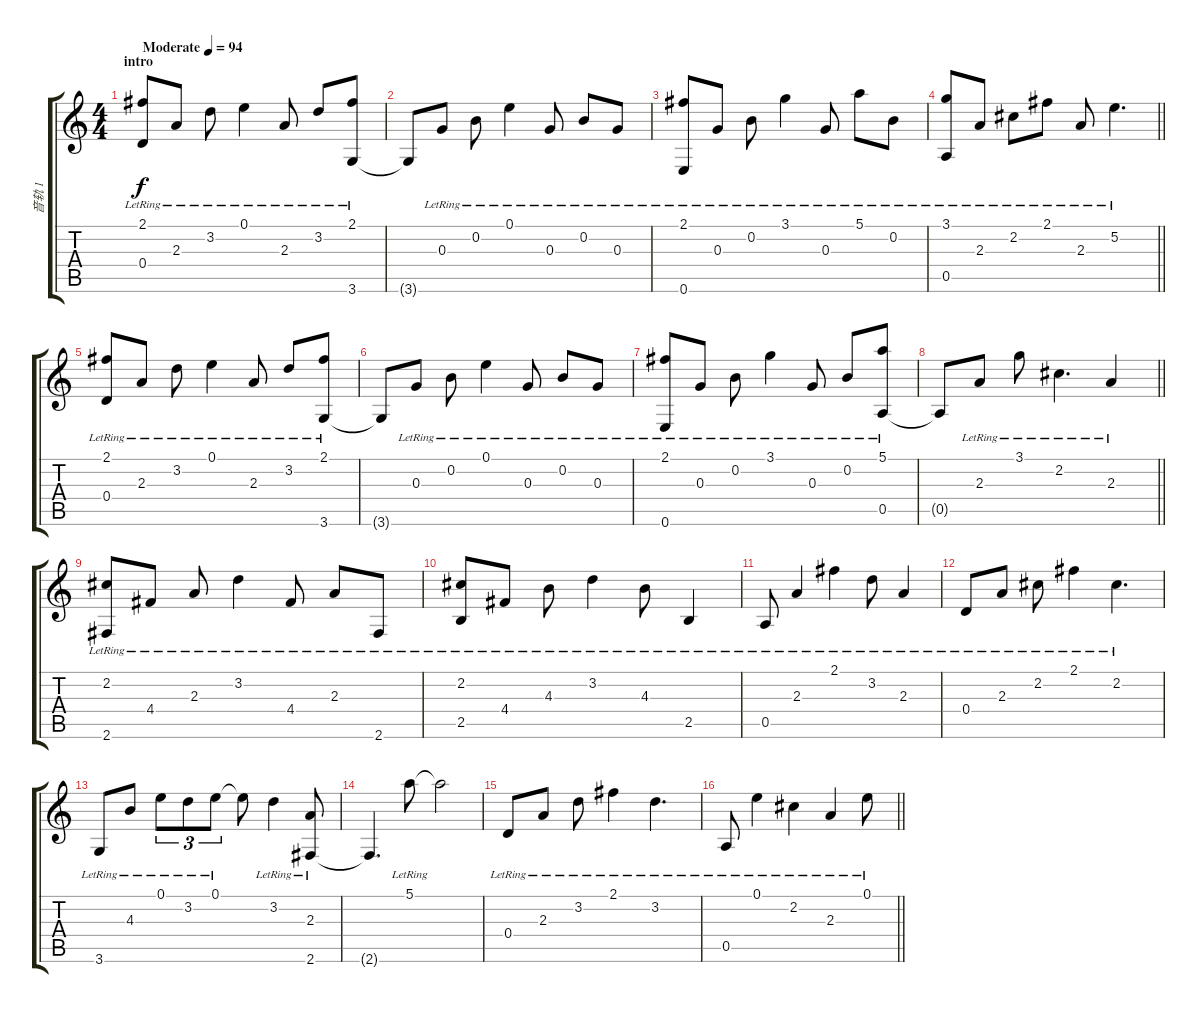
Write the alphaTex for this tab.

\track ("音轨 1" "音轨 1") {instrument acousticguitarsteel}
\staff {score tabs}
\tuning (E4 B3 G3 D3 A2 E2) {hide}
\ts (4 4)
\section ("" "intro")
\tempo (94 "Moderate")
\clef g2
\ks c
(2.1{lr} 0.4{lr}).8{txt "" dy f instrument acousticguitarsteel} 2.3{lr}.8 3.2{lr}.8 0.1{lr}.4 2.3{lr}.8 3.2{lr}.8 (2.1{lr} 3.6{lr}).8 |
3.6{t}.8 0.3{lr}.8 0.2{lr}.8 0.1{lr}.4 0.3{lr}.8 0.2{lr}.8 0.3{lr}.8 |
(2.1{lr} 0.6{lr}).8 0.3{lr}.8 0.2{lr}.8 3.1{lr}.4 0.3{lr}.8 5.1{lr}.8 0.2{lr}.8 |
\barLineRight lightlight
(3.1{lr} 0.5{lr}).8 2.3{lr}.8 2.2{lr}.8 2.1{lr}.8 2.3{lr}.8 5.2{lr}.4{d} |
(2.1{lr} 0.4{lr}).8 2.3{lr}.8 3.2{lr}.8 0.1{lr}.4 2.3{lr}.8 3.2{lr}.8 (2.1{lr} 3.6{lr}).8 |
3.6{t}.8 0.3{lr}.8 0.2{lr}.8 0.1{lr}.4 0.3{lr}.8 0.2{lr}.8 0.3{lr}.8 |
(2.1{lr} 0.6{lr}).8 0.3{lr}.8 0.2{lr}.8 3.1{lr}.4 0.3{lr}.8 0.2{lr}.8 (5.1{lr} 0.5{lr}).8 |
\barLineRight lightlight
0.5{t}.8 2.3{lr}.8 3.1{lr}.8 2.2{lr}.4{d} 2.3{lr}.4 |
(2.2{lr} 2.6{lr}).8 4.4{lr}.8 2.3{lr}.8 3.2{lr}.4 4.4{lr}.8 2.3{lr}.8 2.6{lr}.8 |
(2.2{lr} 2.5{lr}).8 4.4{lr}.8 4.3{lr}.8 3.2{lr}.4 4.3{lr}.8 2.5{lr}.4 |
0.5{lr}.8 2.3{lr}.4 2.1{lr}.4 3.2{lr}.8 2.3{lr}.4 |
0.4{lr}.8 2.3{lr}.8 2.2{lr}.8 2.1{lr}.4 2.2{lr}.4{d} |
3.6{lr}.8 4.3{lr}.8 0.1{lr}.8{tu (3 2)} 3.2{lr}.8{tu (3 2)} 0.1{lr}.8{tu (3 2)} 0.1{t}.8 3.2{lr}.4 (2.3{lr} 2.6{lr}).8 |
2.6{t}.4{d} 5.1{lr}.8 5.1{t}.2 |
0.4{lr}.8 2.3{lr}.8 3.2{lr}.8 2.1{lr}.4 3.2{lr}.4{d} |
\barLineRight lightlight
0.5{lr}.8 0.1{lr}.4 2.2{lr}.4 2.3{lr}.4 0.1{lr}.8
